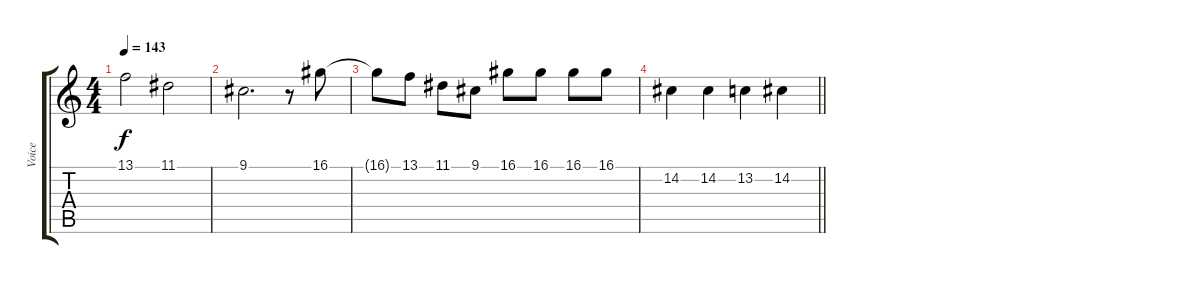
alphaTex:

\track ("Voice" "Voice") {instrument voiceoohs}
\staff {score tabs}
\tuning (E4 B3 G3 D3 A2 E2) {hide}
\ts (4 4)
\tempo 143
\clef g2
\ks c
13.1.2{dy f} 11.1.2 |
9.1.2{d} r.8 16.1.8 |
16.1{t}.8 13.1.8 11.1.8 9.1.8 16.1.8 16.1.8 16.1.8 16.1.8 |
\barLineRight lightlight
14.2.4 14.2.4 13.2.4 14.2.4
